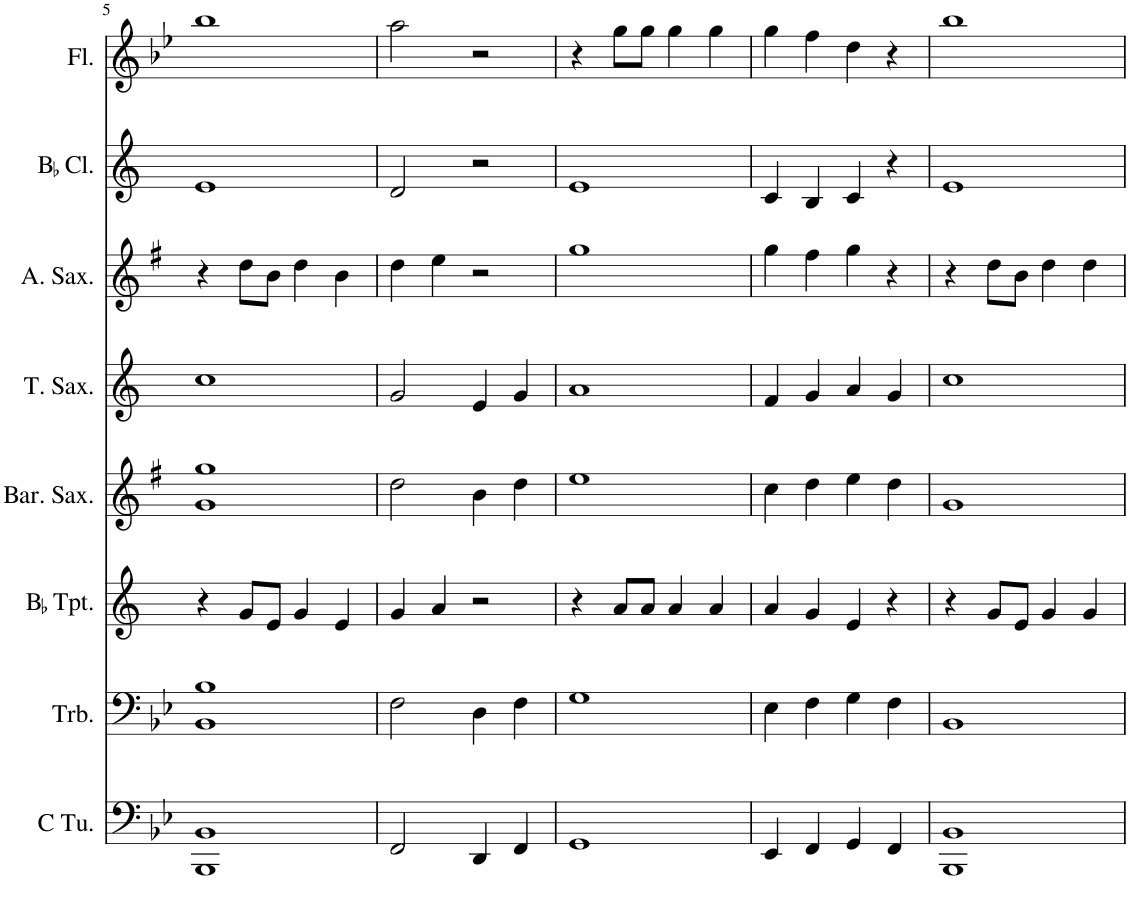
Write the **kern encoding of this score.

**kern	**kern	**kern	**kern	**kern	**kern	**kern	**kern
*part8	*part7	*part6	*part5	*part4	*part3	*part2	*part1
*staff8	*staff7	*staff6	*staff5	*staff4	*staff3	*staff2	*staff1
*I"C Tuba	*I"Trombone	*I"BaccidentalFlat Trumpet	*I"Baritone Saxophone	*I"Tenor Saxophone	*I"Alto Saxophone	*I"BaccidentalFlat Clarinet	*I"Flute
*I'C Tu.	*I'Trb.	*I'BaccidentalFlat Tpt.	*I'Bar. Sax.	*I'T. Sax.	*I'A. Sax.	*I'BaccidentalFlat Cl.	*I'Fl.
!!LO:PB:g=z
*clefF4	*clefF4	*clefG2	*clefG2	*clefG2	*clefG2	*clefG2	*clefG2
*	*	*Trd1c2	*Trd12c21	*Trd8c14	*Trd5c9	*Trd1c2	*
*k[b-e-]	*k[b-e-]	*k[]	*k[f#]	*k[]	*k[f#]	*k[]	*k[b-e-]
*M4/4	*M4/4	*M4/4	*M4/4	*M4/4	*M4/4	*M4/4	*M4/4
=5	=5	=5	=5	=5	=5	=5	=5
1BBB- 1BB-	1BB- 1B-	4r	1g 1gg	1cc	4r	1e	1bb-
.	.	8g/L	.	.	8dd\L	.	.
.	.	8e/J	.	.	8b\J	.	.
.	.	4g/	.	.	4dd\	.	.
.	.	4e/	.	.	4b\	.	.
=6	=6	=6	=6	=6	=6	=6	=6
2FF/	2F\	4g/	2dd\	2g/	4dd\	2d/	2aa\
.	.	4a/	.	.	4ee\	.	.
4DD/	4D\	2r	4b\	4e/	2r	2r	2r
4FF/	4F\	.	4dd\	4g/	.	.	.
=7	=7	=7	=7	=7	=7	=7	=7
1GG	1G	4r	1ee	1a	1gg	1e	4r
.	.	8a/L	.	.	.	.	8gg\L
.	.	8a/J	.	.	.	.	8gg\J
.	.	4a/	.	.	.	.	4gg\
.	.	4a/	.	.	.	.	4gg\
=8	=8	=8	=8	=8	=8	=8	=8
4EE-/	4E-\	4a/	4cc\	4f/	4gg\	4c/	4gg\
4FF/	4F\	4g/	4dd\	4g/	4ff#\	4B/	4ff\
4GG/	4G\	4e/	4ee\	4a/	4gg\	4c/	4dd\
4FF/	4F\	4r	4dd\	4g/	4r	4r	4r
=9	=9	=9	=9	=9	=9	=9	=9
1BBB- 1BB-	1BB-	4r	1g	1cc	4r	1e	1bb-
.	.	8g/L	.	.	8dd\L	.	.
.	.	8e/J	.	.	8b\J	.	.
.	.	4g/	.	.	4dd\	.	.
.	.	4g/	.	.	4dd\	.	.
=	=	=	=	=	=	=	=
*-	*-	*-	*-	*-	*-	*-	*-
